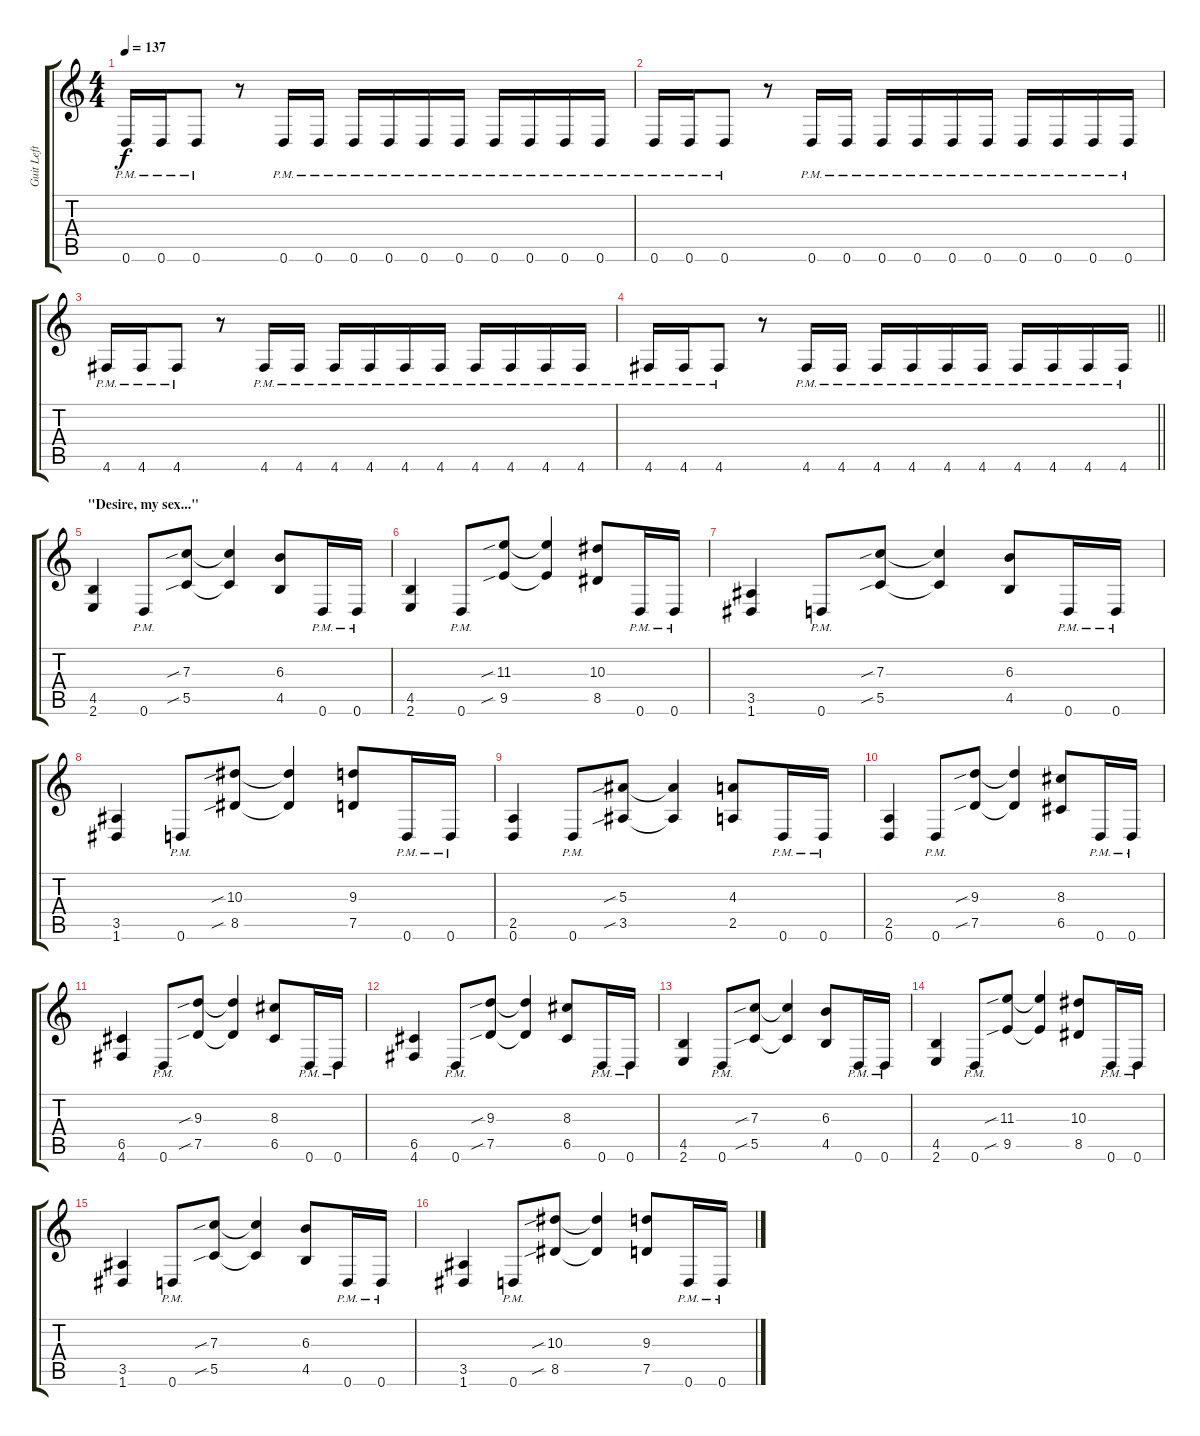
\track ("Guit Left" "Guit Left") {instrument distortionguitar}
\staff {score tabs}
\tuning (D4 A3 F3 C3 G2 D2) {hide}
\ts (4 4)
\tempo 137
\clef g2
\ks c
0.6{pm}.16{dy f} 0.6{pm}.16 0.6{pm}.8 r.8 0.6{pm}.16 0.6{pm}.16 0.6{pm}.16 0.6{pm}.16 0.6{pm}.16 0.6{pm}.16 0.6{pm}.16 0.6{pm}.16 0.6{pm}.16 0.6{pm}.16 |
0.6{pm}.16 0.6{pm}.16 0.6{pm}.8 r.8 0.6{pm}.16 0.6{pm}.16 0.6{pm}.16 0.6{pm}.16 0.6{pm}.16 0.6{pm}.16 0.6{pm}.16 0.6{pm}.16 0.6{pm}.16 0.6{pm}.16 |
4.6{pm}.16 4.6{pm}.16 4.6{pm}.8 r.8 4.6{pm}.16 4.6{pm}.16 4.6{pm}.16 4.6{pm}.16 4.6{pm}.16 4.6{pm}.16 4.6{pm}.16 4.6{pm}.16 4.6{pm}.16 4.6{pm}.16 |
\barLineRight lightlight
4.6{pm}.16 4.6{pm}.16 4.6{pm}.8 r.8 4.6{pm}.16 4.6{pm}.16 4.6{pm}.16 4.6{pm}.16 4.6{pm}.16 4.6{pm}.16 4.6{pm}.16 4.6{pm}.16 4.6{pm}.16 4.6{pm}.16 |
\section ("" "\"Desire, my sex...\"")
(4.5 2.6).4 0.6{pm}.8 (7.3{sib} 5.5{sib}).8 (7.3{t} 5.5{t}).4 (6.3 4.5).8 0.6{pm}.16 0.6{pm}.16 |
(4.5 2.6).4 0.6{pm}.8 (11.3{sib} 9.5{sib}).8 (11.3{t} 9.5{t}).4 (10.3 8.5).8 0.6{pm}.16 0.6{pm}.16 |
(3.5 1.6).4 0.6{pm}.8 (7.3{sib} 5.5{sib}).8 (7.3{t} 5.5{t}).4 (6.3 4.5).8 0.6{pm}.16 0.6{pm}.16 |
(3.5 1.6).4 0.6{pm}.8 (10.3{sib} 8.5{sib}).8 (10.3{t} 8.5{t}).4 (9.3 7.5).8 0.6{pm}.16 0.6{pm}.16 |
(2.5 0.6).4 0.6{pm}.8 (5.3{sib} 3.5{sib}).8 (5.3{t} 3.5{t}).4 (4.3 2.5).8 0.6{pm}.16 0.6{pm}.16 |
(2.5 0.6).4 0.6{pm}.8 (9.3{sib} 7.5{sib}).8 (9.3{t} 7.5{t}).4 (8.3 6.5).8 0.6{pm}.16 0.6{pm}.16 |
(6.5 4.6).4 0.6{pm}.8 (9.3{sib} 7.5{sib}).8 (9.3{t} 7.5{t}).4 (8.3 6.5).8 0.6{pm}.16 0.6{pm}.16 |
(6.5 4.6).4 0.6{pm}.8 (9.3{sib} 7.5{sib}).8 (9.3{t} 7.5{t}).4 (8.3 6.5).8 0.6{pm}.16 0.6{pm}.16 |
(4.5 2.6).4 0.6{pm}.8 (7.3{sib} 5.5{sib}).8 (7.3{t} 5.5{t}).4 (6.3 4.5).8 0.6{pm}.16 0.6{pm}.16 |
(4.5 2.6).4 0.6{pm}.8 (11.3{sib} 9.5{sib}).8 (11.3{t} 9.5{t}).4 (10.3 8.5).8 0.6{pm}.16 0.6{pm}.16 |
(3.5 1.6).4 0.6{pm}.8 (7.3{sib} 5.5{sib}).8 (7.3{t} 5.5{t}).4 (6.3 4.5).8 0.6{pm}.16 0.6{pm}.16 |
(3.5 1.6).4 0.6{pm}.8 (10.3{sib} 8.5{sib}).8 (10.3{t} 8.5{t}).4 (9.3 7.5).8 0.6{pm}.16 0.6{pm}.16
